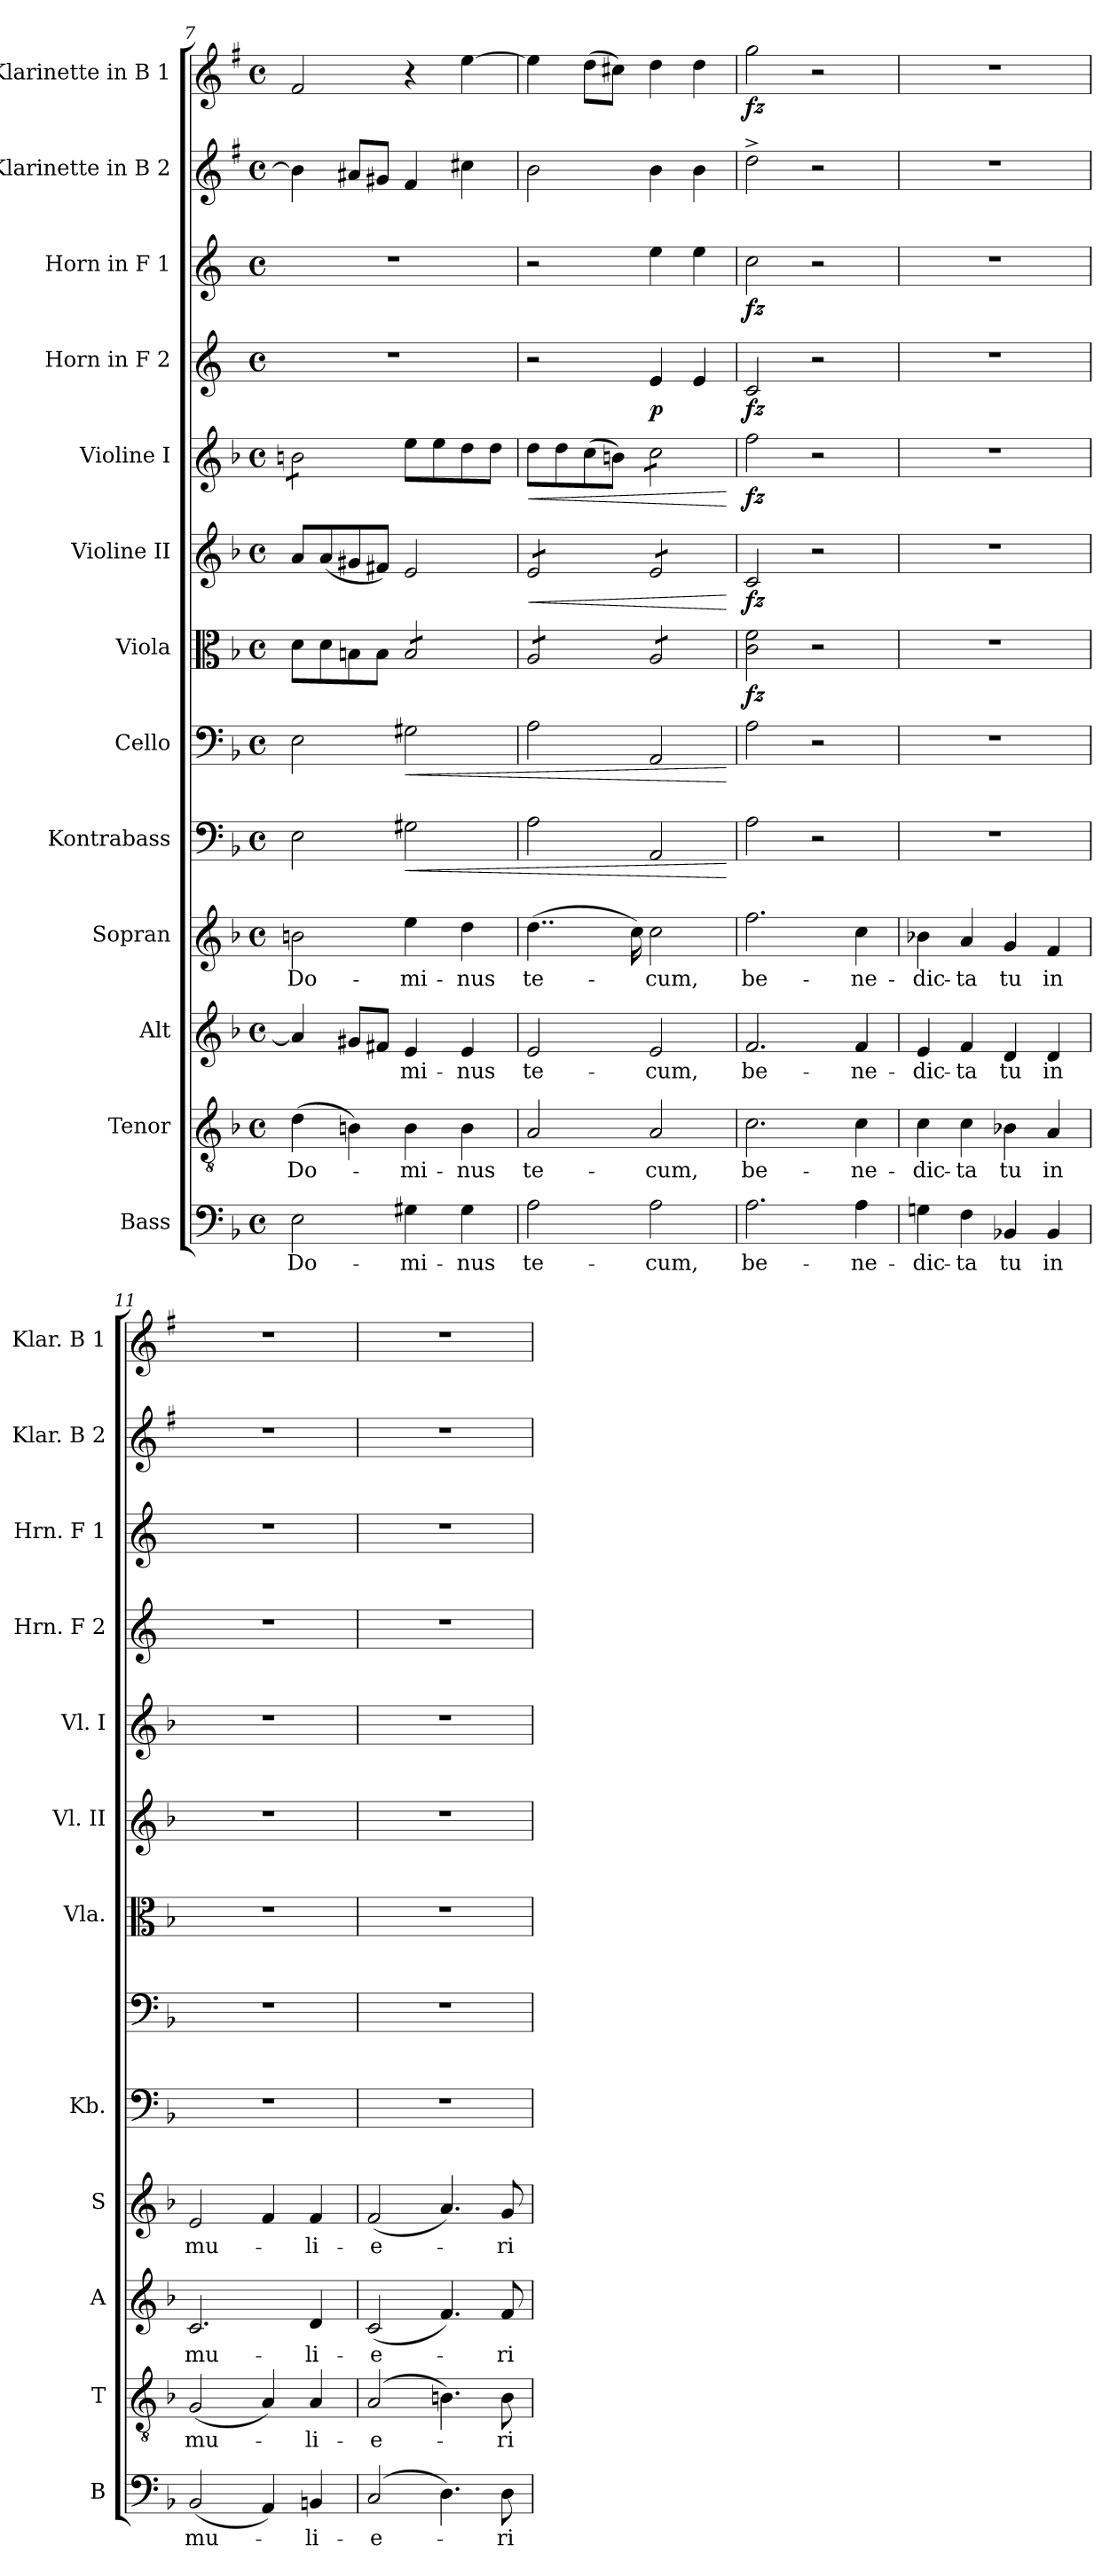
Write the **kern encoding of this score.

**kern	**text	**kern	**text	**kern	**text	**kern	**text	**kern	**dynam	**kern	**dynam	**kern	**dynam	**kern	**dynam	**kern	**dynam	**kern	**dynam	**kern	**dynam	**kern	**kern	**dynam
*part13	*part13	*part12	*part12	*part11	*part11	*part10	*part10	*part9	*part9	*part8	*part8	*part7	*part7	*part6	*part6	*part5	*part5	*part4	*part4	*part3	*part3	*part2	*part1	*part1
*staff13	*staff13	*staff12	*staff12	*staff11	*staff11	*staff10	*staff10	*staff9	*staff9	*staff8	*staff8	*staff7	*staff7	*staff6	*staff6	*staff5	*staff5	*staff4	*staff4	*staff3	*staff3	*staff2	*staff1	*staff1
*I"Bass	*	*I"Tenor	*	*I"Alt	*	*I"Sopran	*	*I"Kontrabass	*	*I"Cello	*	*I"Viola	*	*I"Violine II	*	*I"Violine I	*	*I"Horn in F 2	*	*I"Horn in F 1	*	*I"Klarinette in B 2	*I"Klarinette in B 1	*
*I'B	*	*I'T	*	*I'A	*	*I'S	*	*I'Kb.	*	*	*	*I'Vla.	*	*I'Vl. II	*	*I'Vl. I	*	*I'Hrn. F 2	*	*I'Hrn. F 1	*	*I'Klar. B 2	*I'Klar. B 1	*
!!LO:PB:g=z
*clefF4	*	*clefGv2	*	*clefG2	*	*clefG2	*	*clefF4	*	*clefF4	*	*clefC3	*	*clefG2	*	*clefG2	*	*clefG2	*	*clefG2	*	*clefG2	*clefG2	*
*	*	*	*	*	*	*	*	*ITrd7c12	*	*	*	*	*	*	*	*	*	*ITrd4c7	*	*ITrd4c7	*	*ITrd1c2	*ITrd1c2	*
*k[b-]	*	*k[b-]	*	*k[b-]	*	*k[b-]	*	*k[b-]	*	*k[b-]	*	*k[b-]	*	*k[b-]	*	*k[b-]	*	*k[b-]	*	*k[b-]	*	*k[b-]	*k[b-]	*
*F:	*	*F:	*	*F:	*	*F:	*	*F:	*	*F:	*	*F:	*	*F:	*	*F:	*	*F:	*	*F:	*	*F:	*F:	*
*M4/4	*	*M4/4	*	*M4/4	*	*M4/4	*	*M4/4	*	*M4/4	*	*M4/4	*	*M4/4	*	*M4/4	*	*M4/4	*	*M4/4	*	*M4/4	*M4/4	*
*met(c)	*	*met(c)	*	*met(c)	*	*met(c)	*	*met(c)	*	*met(c)	*	*met(c)	*	*met(c)	*	*met(c)	*	*met(c)	*	*met(c)	*	*met(c)	*met(c)	*
=7	=7	=7	=7	=7	=7	=7	=7	=7	=7	=7	=7	=7	=7	=7	=7	=7	=7	=7	=7	=7	=7	=7	=7	=7
!	!LO:LY:b	!	!LO:LY:b	!	!	!	!LO:LY:b	!	!	!	!	!	!	!	!	!	!	!	!	!	!	!	!	!
*	*	*	*	*	*	*	*	*	*	*	*	*	*	*	*	*tremolo	*	*	*	*	*	*	*	*
2E\	Do-	(>4d\	Do-	4a/]	.	2bn\	Do-	2EE\	.	2E\	.	8d\L	.	8a/L	.	8bn\L	.	1r	.	1r	.	4a\]	2e/	.
.	.	.	.	.	.	.	.	.	.	.	.	8d\	.	(<8a/	.	8bn\	.	.	.	.	.	.	.	.
.	.	4Bn\)	.	8g#X/L	.	.	.	.	.	.	.	8Bn\	.	8g#X/	.	8bn\	.	.	.	.	.	8g#X/L	.	.
.	.	.	.	8f#X/J	.	.	.	.	.	.	.	8B\J	.	8f#X/J)	.	8bn\J	.	.	.	.	.	8f#X/J	.	.
*	*	*	*	*	*	*	*	*	*	*	*	*	*	*	*	*Xtremolo	*	*	*	*	*	*	*	*
!	!LO:LY:b	!	!LO:LY:b	!	!LO:LY:b	!	!LO:LY:b	!	!LO:HP:b	!	!LO:HP:b	!	!	!	!	!	!	!	!	!	!	!	!	!
*	*	*	*	*	*	*	*	*	*	*	*	*tremolo	*	*	*	*	*	*	*	*	*	*	*	*
4G#X\	-mi-	4B\	-mi-	4e/	-mi-	4ee\	-mi-	2GG#X\	<	2G#X\	<	8B/L	.	2e/	.	8ee\L	.	.	.	.	.	4e/	4r	.
.	.	.	.	.	.	.	.	.	.	.	.	8B/	.	.	.	8ee\	.	.	.	.	.	.	.	.
!	!LO:LY:b	!	!LO:LY:b	!	!LO:LY:b	!	!LO:LY:b	!	!	!	!	!	!	!	!	!	!	!	!	!	!	!	!	!
4G#\	-nus	4B\	-nus	4e/	-nus	4dd\	-nus	.	.	.	.	8B/	.	.	.	8dd\	.	.	.	.	.	4bn\	[4dd\	.
.	.	.	.	.	.	.	.	.	.	.	.	8B/J	.	.	.	8dd\J	.	.	.	.	.	.	.	.
=8	=8	=8	=8	=8	=8	=8	=8	=8	=8	=8	=8	=8	=8	=8	=8	=8	=8	=8	=8	=8	=8	=8	=8	=8
!	!LO:LY:b	!	!LO:LY:b	!	!LO:LY:b	!	!LO:LY:b	!	!	!	!	!	!	!	!LO:HP:b	!	!LO:HP:b	!	!	!	!	!	!	!
*	*	*	*	*	*	*	*	*	*	*	*	*	*	*tremolo	*	*	*	*	*	*	*	*	*	*
2A\	te-	2A/	te-	2e/	te-	(>4..dd\	te-	2AA\	.	2A\	.	8A/L	.	8e/L	<	8dd\L	<	2r	.	2r	.	2a\	4dd\]	.
.	.	.	.	.	.	.	.	.	.	.	.	8A/	.	8e/	.	8dd\	.	.	.	.	.	.	.	.
.	.	.	.	.	.	.	.	.	.	.	.	8A/	.	8e/	.	(>8cc\	.	.	.	.	.	.	(>8cc\L	.
.	.	.	.	.	.	.	.	.	.	.	.	8A/J	.	8e/J	.	8bn\J)	.	.	.	.	.	.	8bn\J)	.
.	.	.	.	.	.	16cc\)	.	.	.	.	.	.	.	.	.	.	.	.	.	.	.	.	.	.
!	!LO:LY:b	!	!LO:LY:b	!	!LO:LY:b	!	!LO:LY:b	!	!	!	!	!	!	!	!	!	!	!	!LO:DY:b	!	!	!	!	!
*	*	*	*	*	*	*	*	*	*	*	*	*	*	*	*	*tremolo	*	*	*	*	*	*	*	*
2A\	-cum,	2A/	-cum,	2e/	-cum,	2cc\	-cum,	2AAA/	.	2AA/	.	8A/L	.	8e/L	.	8cc\L	.	4A/	p	4a\	.	4a\	4cc\	.
.	.	.	.	.	.	.	.	.	.	.	.	8A/	.	8e/	.	8cc\	.	.	.	.	.	.	.	.
.	.	.	.	.	.	.	.	.	.	.	.	8A/	.	8e/	.	8cc\	.	4A/	.	4a\	.	4a\	4cc\	.
.	.	.	.	.	.	.	.	.	.	.	.	8A/J	.	8e/J	.	8cc\J	.	.	.	.	.	.	.	.
*	*	*	*	*	*	*	*	*	*	*	*	*	*	*	*	*Xtremolo	*	*	*	*	*	*	*	*
*	*	*	*	*	*	*	*	*	*	*	*	*	*	*Xtremolo	*	*	*	*	*	*	*	*	*	*
*	*	*	*	*	*	*	*	*	*	*	*	*Xtremolo	*	*	*	*	*	*	*	*	*	*	*	*
.	.	.	.	.	.	.	.	.	[	.	[	.	.	.	[	.	[	.	.	.	.	.	.	.
=9	=9	=9	=9	=9	=9	=9	=9	=9	=9	=9	=9	=9	=9	=9	=9	=9	=9	=9	=9	=9	=9	=9	=9	=9
!	!LO:LY:b	!	!LO:LY:b	!	!LO:LY:b	!	!LO:LY:b	!	!	!	!	!	!LO:DY:b	!	!LO:DY:b	!	!LO:DY:b	!	!LO:DY:b	!	!LO:DY:b	!	!	!LO:DY:b
2.A\	be-	2.c\	be-	2.f/	be-	2.ff\	be-	2AA\	.	2A\	.	2c\ 2f\	fz	2c/	fz	2ff\	fz	2F/	fz	2f\	fz	2cc^>\	2ff\	fz
.	.	.	.	.	.	.	.	2r	.	2r	.	2r	.	2r	.	2r	.	2r	.	2r	.	2r	2r	.
!	!LO:LY:b	!	!LO:LY:b	!	!LO:LY:b	!	!LO:LY:b	!	!	!	!	!	!	!	!	!	!	!	!	!	!	!	!	!
4A\	-ne-	4c\	-ne-	4f/	-ne-	4cc\	-ne-	.	.	.	.	.	.	.	.	.	.	.	.	.	.	.	.	.
=10	=10	=10	=10	=10	=10	=10	=10	=10	=10	=10	=10	=10	=10	=10	=10	=10	=10	=10	=10	=10	=10	=10	=10	=10
!	!LO:LY:b	!	!LO:LY:b	!	!LO:LY:b	!	!LO:LY:b	!	!	!	!	!	!	!	!	!	!	!	!	!	!	!	!	!
4Gn\	-dic-	4c\	-dic-	4e/	-dic-	4b-X\	-dic-	1r	.	1r	.	1r	.	1r	.	1r	.	1r	.	1r	.	1r	1r	.
!	!LO:LY:b	!	!LO:LY:b	!	!LO:LY:b	!	!LO:LY:b	!	!	!	!	!	!	!	!	!	!	!	!	!	!	!	!	!
4F\	-ta	4c\	-ta	4f/	-ta	4a/	-ta	.	.	.	.	.	.	.	.	.	.	.	.	.	.	.	.	.
!	!LO:LY:b	!	!LO:LY:b	!	!LO:LY:b	!	!LO:LY:b	!	!	!	!	!	!	!	!	!	!	!	!	!	!	!	!	!
4BB-X/	tu	4B-X\	tu	4d/	tu	4g/	tu	.	.	.	.	.	.	.	.	.	.	.	.	.	.	.	.	.
!	!LO:LY:b	!	!LO:LY:b	!	!LO:LY:b	!	!LO:LY:b	!	!	!	!	!	!	!	!	!	!	!	!	!	!	!	!	!
4BB-/	in	4A/	in	4d/	in	4f/	in	.	.	.	.	.	.	.	.	.	.	.	.	.	.	.	.	.
=11	=11	=11	=11	=11	=11	=11	=11	=11	=11	=11	=11	=11	=11	=11	=11	=11	=11	=11	=11	=11	=11	=11	=11	=11
!	!LO:LY:b	!	!LO:LY:b	!	!LO:LY:b	!	!LO:LY:b	!	!	!	!	!	!	!	!	!	!	!	!	!	!	!	!	!
(<2BB-/	mu-	(<2G/	mu-	2.c/	mu-	2e/	mu-	1r	.	1r	.	1r	.	1r	.	1r	.	1r	.	1r	.	1r	1r	.
4AA/)	.	4A/)	.	.	.	4f/	.	.	.	.	.	.	.	.	.	.	.	.	.	.	.	.	.	.
!	!LO:LY:b	!	!LO:LY:b	!	!LO:LY:b	!	!LO:LY:b	!	!	!	!	!	!	!	!	!	!	!	!	!	!	!	!	!
4BBn/	-li-	4A/	-li-	4d/	-li-	4f/	-li-	.	.	.	.	.	.	.	.	.	.	.	.	.	.	.	.	.
=12	=12	=12	=12	=12	=12	=12	=12	=12	=12	=12	=12	=12	=12	=12	=12	=12	=12	=12	=12	=12	=12	=12	=12	=12
!	!LO:LY:b	!	!LO:LY:b	!	!LO:LY:b	!	!LO:LY:b	!	!	!	!	!	!	!	!	!	!	!	!	!	!	!	!	!
(2C/	-e-	(2A/	-e-	(<2c/	-e-	(<2f/	-e-	1r	.	1r	.	1r	.	1r	.	1r	.	1r	.	1r	.	1r	1r	.
4.D\)	.	4.Bn\)	.	4.f/)	.	4.a/)	.	.	.	.	.	.	.	.	.	.	.	.	.	.	.	.	.	.
!	!LO:LY:b	!	!LO:LY:b	!	!LO:LY:b	!	!LO:LY:b	!	!	!	!	!	!	!	!	!	!	!	!	!	!	!	!	!
8D\	-ri-	8B\	-ri-	8f/	-ri-	8g/	-ri-	.	.	.	.	.	.	.	.	.	.	.	.	.	.	.	.	.
=	=	=	=	=	=	=	=	=	=	=	=	=	=	=	=	=	=	=	=	=	=	=	=	=
*-	*-	*-	*-	*-	*-	*-	*-	*-	*-	*-	*-	*-	*-	*-	*-	*-	*-	*-	*-	*-	*-	*-	*-	*-
